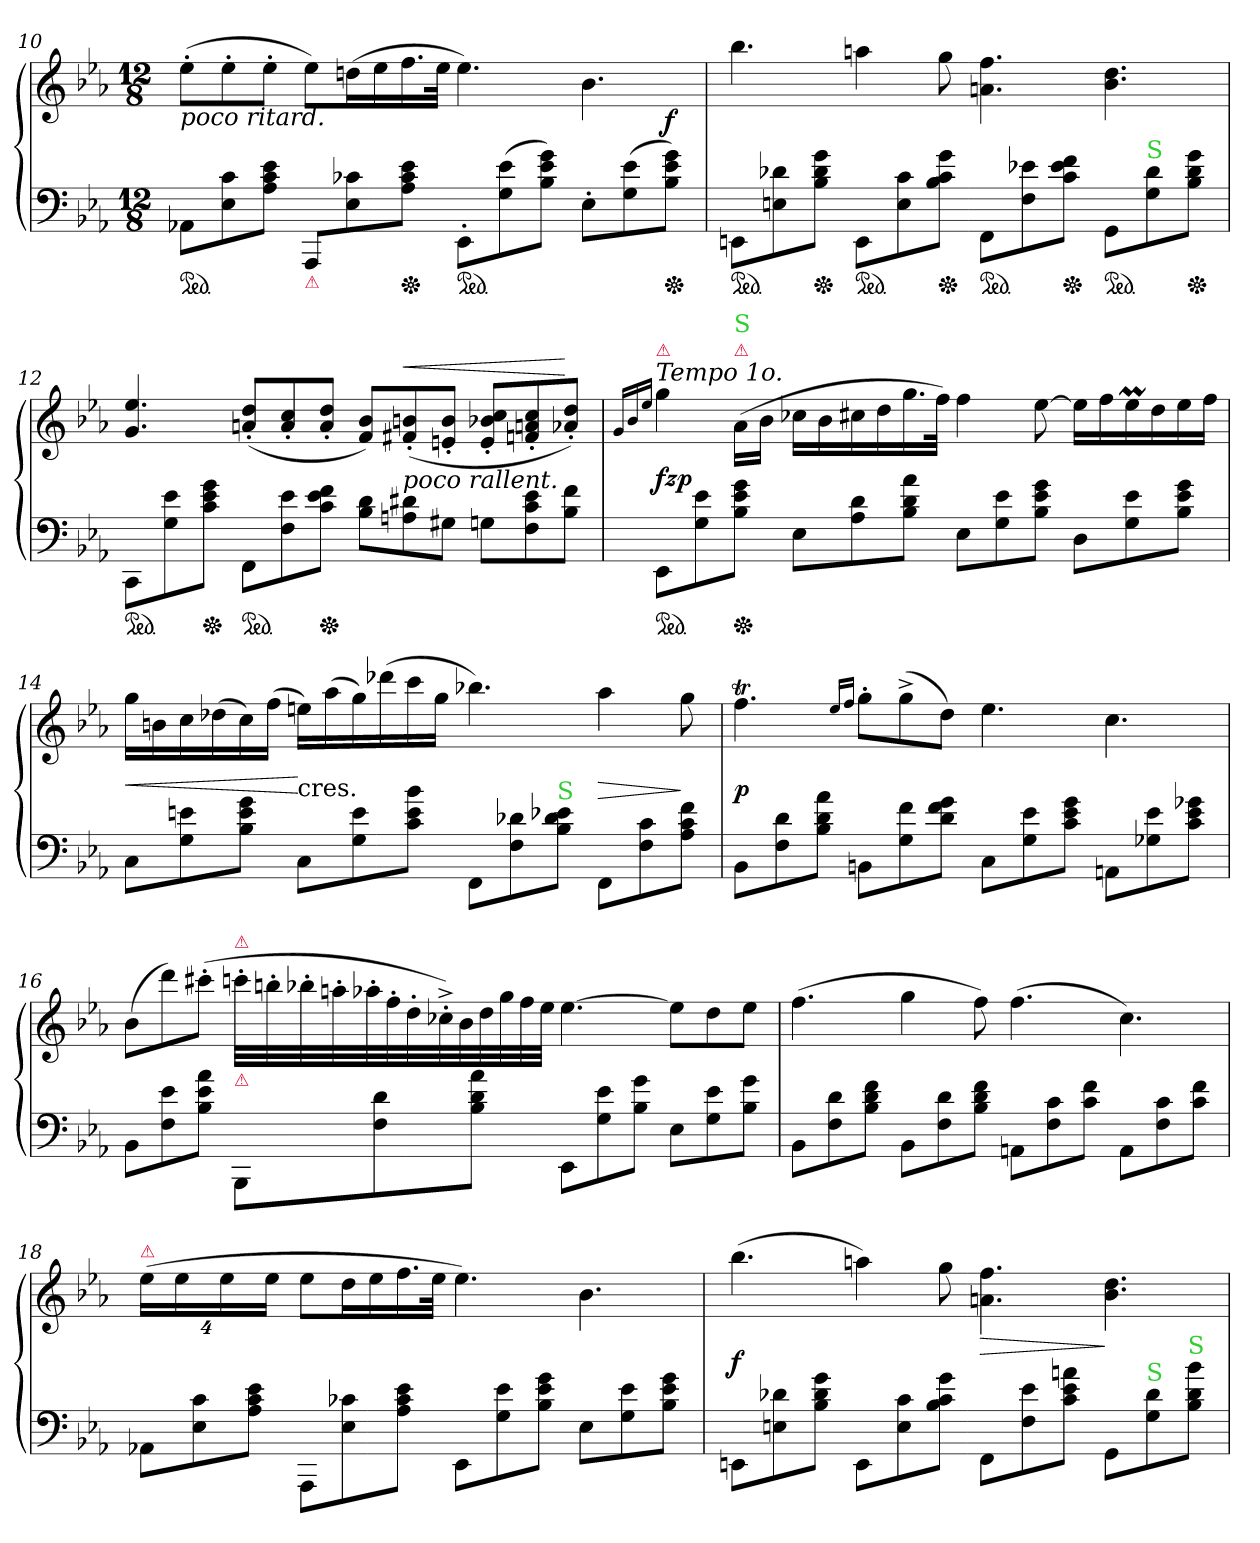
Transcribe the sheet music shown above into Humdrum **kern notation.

**kern	**kern	**dynam
*part1	*part1	*part1
*staff2	*staff1	*staff1/2
*clefF4	*clefG2	*
*k[b-e-a-]	*k[b-e-a-]	*
*E-:	*E-:	*
*M12/8	*M12/8	*
=10	=10	=10
*	*^	*
!	!LO:TX:b:i:t=poco ritard.	!	!
*ped	*	*	*
8AA-XL	(8ee-'L	1ryy	.
8E- 8c	8ee-'	.	.
8A- 8c 8e-J	8ee-'J	.	.
!LO:TX:b:color=crimson:t=⚠	!	!	!
8AAA-/L	8ee-L)	.	.
8E-\ 8c-X\	(16ddnL	.	.
.	16ee-	.	.
*Xped	*	*	*
8A-\ 8c-\ 8e-\J	16.ff	.	.
.	32ee-JJk	.	.
*ped	*	*	*
8EE-'L	4.ee-)	.	.
(8G 8e-	.	.	.
8B- 8e- 8gJ)	.	4.ryy	.
8E-'L	4.b-	.	.
(8G 8e-	.	.	.
*Xped	*	*	*
8B- 8e- 8gJ)	.	8ryy	f
=11	=11	=11	=11
!	!LO:TX:b:i:t=Tempo 1o.	!	!
*	*v	*v	*
*ped	*	*
8EEnL	4.bb-	.
8En 8d-X	.	.
*Xped	*	*
8B- 8d- 8gJ	.	.
*ped	*	*
8EEL	4aan	.
8E 8c	.	.
*Xped	*	*
8B- 8c 8gJ	8gg	.
*ped	*	*
8FFL	4.an 4.ff	.
8F 8e-X	.	.
*Xped	*	*
8c 8e- 8fJ	.	.
*ped	*	*
8GGL	4.b- 4.dd	.
!LO:TX:a:color=limegreen:t=S	!	!
8G 8d-	.	.
!LO:TX:a:color=limegreen:t=S	!	!
*Xped	*	*
8B- 8d- 8gJ	.	.
=12	=12	=12
*ped	*	*
8CCL	4.g/ 4.ee-/	.
8G 8e-	.	.
*Xped	*	*
8c 8e- 8gJ	.	.
*ped	*	*
8FFL	(8an'/ 8dd'/L	.
8F 8e-	8a' 8cc'	.
*Xped	*	*
8c 8e- 8fJ	8a' 8dd'J	.
8B- 8dL	8f 8b-L)	.
!	!LO:TX:b:i:t=poco rallent.	!
!	!	!LO:HP:a
8An 8d#X	(8f#X' 8bn'	<
8G#XJ	8en' 8b'J	.
8GnL	8e' 8b-X' 8cc'L	.
8F 8c 8e-	8fn' 8an' 8cc'	.
8B- 8fJ	8a-X' 8dd'J)	[
=13	=13	=13
.	16qqg/LL	.
.	16qqb-/	.
.	16qqee-/JJ	.
!	!LO:TX:a:i:t=Tempo 1o.	!
!	!LO:TX:a:color=crimson:t=⚠	!
*ped	*	*
8EE-L	4gg	fz p
8G 8e-	.	.
!	!LO:TX:a:color=crimson:t=⚠	!
!	!LO:TX:a:color=limegreen:t=S	!
*Xped	*	*
8B- 8e- 8gJ	(16a-\LL	.
.	16b-JJ	.
8E-L	16cc-XLL	.
.	16b-	.
8A- 8d	16cc#X	.
.	16dd	.
8B- 8d 8a-J	16.gg	.
.	32ffJJk)	.
8E-L	4ff	.
8G 8e-	.	.
8B- 8e- 8gJ	[8ee-	.
8DL	16ee-LL]	.
.	16ff	.
8G 8e-	16ee-M	.
.	16dd	.
8B- 8e- 8gJ	16ee-	.
.	16ffJJ	.
=14	=14	=14
8CL	16ggLL	<
.	16bn	.
8G 8en	16cc	.
.	(16dd-X	.
8B- 8e 8gJ	16cc)	.
.	(16ffJJ	.
!	!LO:TX:c:t=cres.	!
8CL	16eenLL)	[
.	(16aa-	.
8G 8e	16gg)	.
.	(16ddd-X	.
8c 8e 8b-J	16ccc	.
.	16ggJJ	.
8FFL	4.bb-X)	.
8F 8d-X	.	.
!LO:TX:a:color=limegreen:t=S	!	!
8B- 8d- 8e-XJ	.	.
8FFL	4aa-	>
8F 8c	.	.
8A- 8c 8fJ	8gg	]
=15	=15	=15
8BB-L	4.ffT	p
8F 8d	.	.
8B- 8d 8a-J	.	.
.	16qqee-/LL	.
.	16qqff/JJ	.
8BBnL	8gg'L	.
8G 8f	(8gg^<	.
8d 8f 8gJ	8ddJ)	.
8CL	4.ee-	.
8G 8e-	.	.
8c 8e- 8gJ	.	.
8AAnL	4.cc	.
8G-X 8e-	.	.
8c 8e- 8g-XJ	.	.
=16	=16	=16
8BB-L	(8b-L	.
8F 8e-	8ddd)	.
8B- 8e- 8a-J	(8ccc#X'J	.
*	*Xtuplet	*
!	!LO:TX:a:color=crimson:t=⚠	!
!	!LO:TX:b:color=crimson:t=⚠	!
8BBB-L	104%3cccn'LLL	.
.	104%3bbn'	.
.	104%3bb-X'	.
.	104%3aan'	.
.	104%3aa-X'	.
8F 8d	.	.
.	104%3ff'	.
.	104%3dd'	.
.	104%3cc-X'^<)	.
.	104%3b-	.
8B- 8d 8a-J	.	.
.	104%3dd	.
.	104%3gg	.
.	104%3ff	.
.	104%3ee-JJJ	.
8EE-L	[4.ee-	.
8G 8e-	.	.
8B- 8gJ	.	.
8E-L	8ee-L]	.
8G 8e-	8dd	.
8B- 8gJ	8ee-J	.
=17	=17	=17
8BB-L	(4.ff	.
8F 8d	.	.
8B- 8d 8fJ	.	.
8BB-L	4gg	.
8F 8d	.	.
8B- 8d 8fJ	8ff)	.
8AAnL	(4.ff	.
8F 8c	.	.
8c 8fJ	.	.
8AAL	4.cc)	.
8F 8c	.	.
8c 8fJ	.	.
=18	=18	=18
*	*tuplet	*
!	!LO:TX:a:color=crimson:t=⚠	!
8AA-XL	(32%3ee-LL	.
.	32%3ee-	.
8E- 8c	.	.
.	32%3ee-	.
8A- 8c 8e-J	.	.
.	32%3ee-JJ	.
8AAA-\L	8ee-L	.
8E- 8c-X	16ddL	.
.	16ee-	.
8A- 8c- 8e-J	16.ff	.
.	32ee-JJk	.
8EE-L	4.ee-)	.
8G 8e-	.	.
8B- 8e- 8gJ	.	.
8E-L	4.b-	.
8G 8e-	.	.
8B- 8e- 8gJ	.	.
=19	=19	=19
8EEnL	(4.bb-	f
8Enj 8d-X	.	.
8B- 8d- 8gJ	.	.
8EEL	4aan)	.
8E 8c	.	.
8B- 8c 8gJ	8gg	.
8FFL	4.an 4.ff	>
8F 8e-	.	.
8c 8e- 8anJ	.	.
8GGL	4.b- 4.dd	]
!LO:TX:a:color=limegreen:t=S	!	!
8G 8d-	.	.
!LO:TX:a:color=limegreen:t=S	!	!
8B- 8d- 8b-J	.	.
=	=	=
*-	*-	*-
